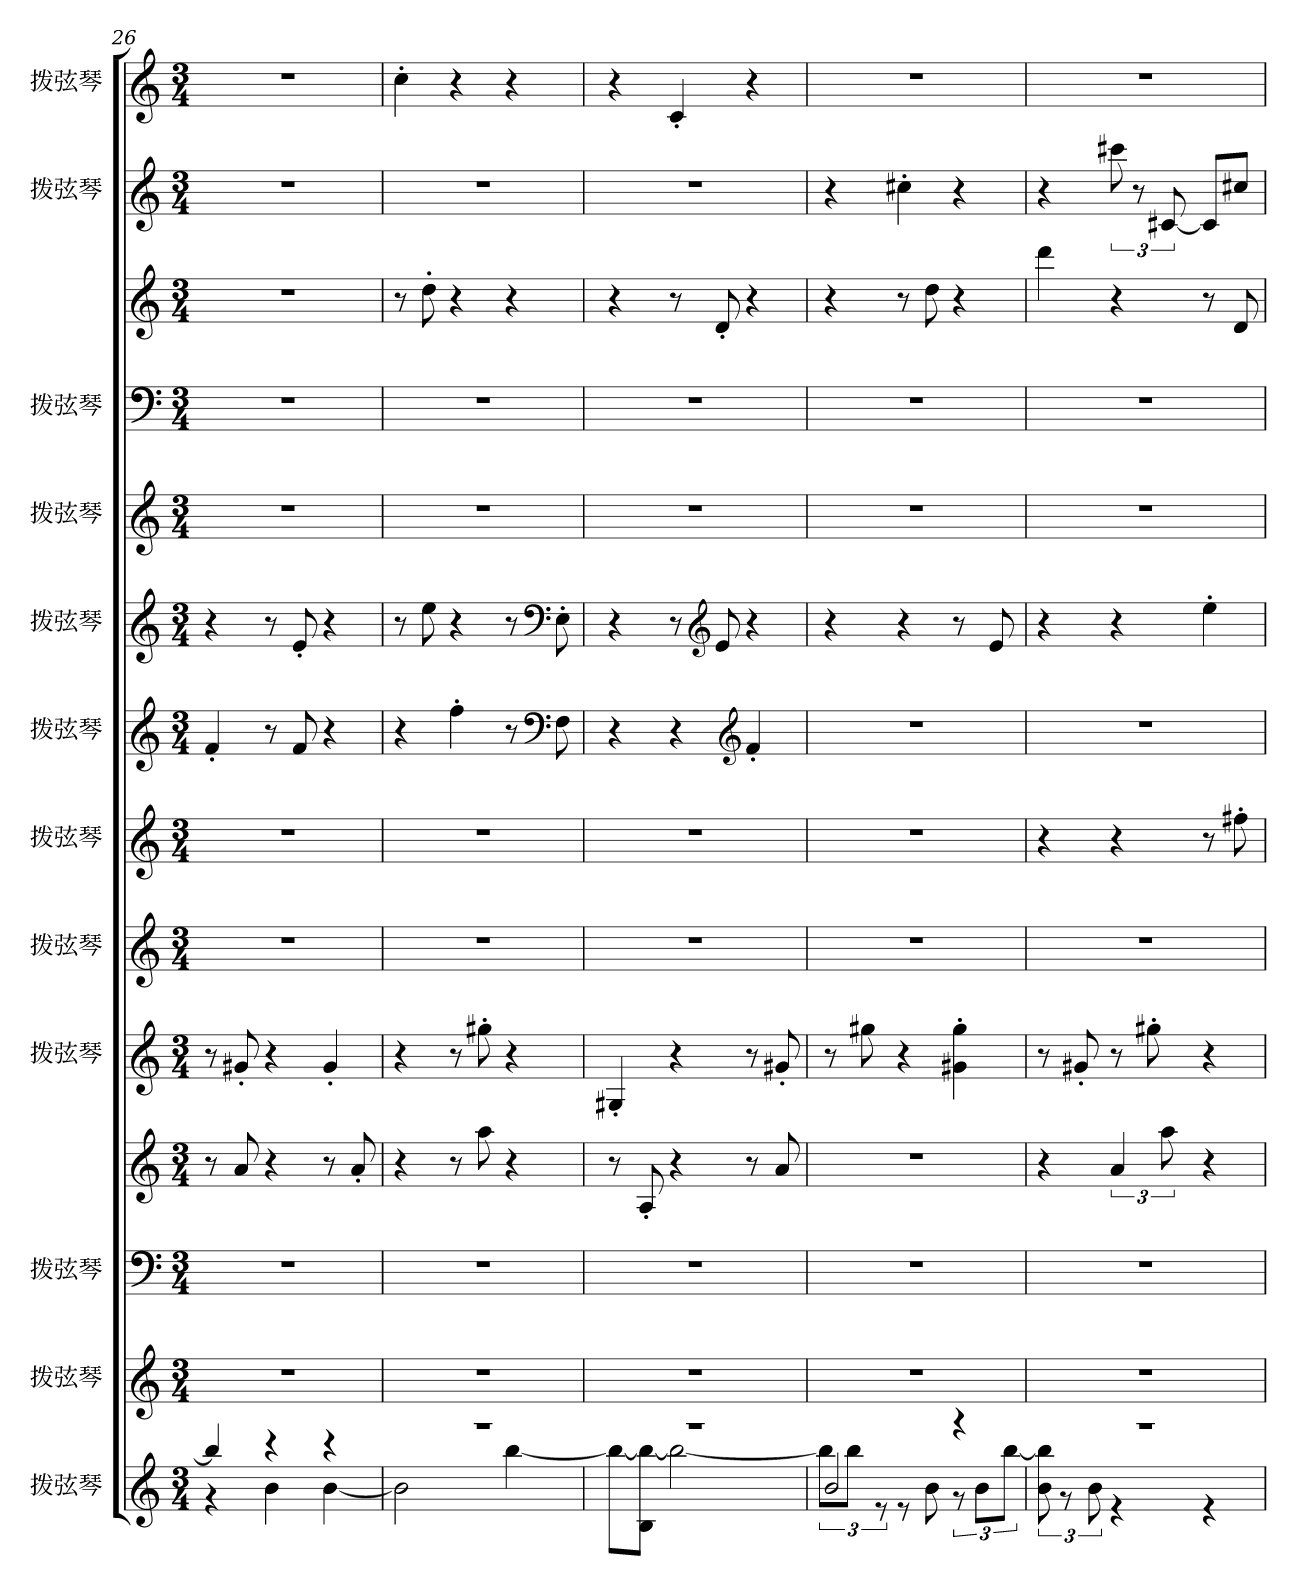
**kern	**kern	**kern	**kern	**kern	**kern	**kern	**kern	**kern	**kern	**kern	**kern	**kern	**kern
*part12	*part11	*part10	*part10	*part9	*part8	*part7	*part6	*part5	*part4	*part3	*part3	*part2	*part1
*staff14	*staff13	*staff12	*staff11	*staff10	*staff9	*staff8	*staff7	*staff6	*staff5	*staff4	*staff3	*staff2	*staff1
*I"拨弦琴	*I"拨弦琴	*I"拨弦琴	*	*I"拨弦琴	*I"拨弦琴	*I"拨弦琴	*I"拨弦琴	*I"拨弦琴	*I"拨弦琴	*I"拨弦琴	*	*I"拨弦琴	*I"拨弦琴
*clefG2	*clefG2	*clefF4	*clefG2	*clefG2	*clefG2	*clefG2	*clefG2	*clefG2	*clefG2	*clefF4	*clefG2	*clefG2	*clefG2
*k[]	*k[]	*k[]	*k[]	*k[]	*k[]	*k[]	*k[]	*k[]	*k[]	*k[]	*k[]	*k[]	*k[]
*M3/4	*M3/4	*M3/4	*M3/4	*M3/4	*M3/4	*M3/4	*M3/4	*M3/4	*M3/4	*M3/4	*M3/4	*M3/4	*M3/4
=26	=26	=26	=26	=26	=26	=26	=26	=26	=26	=26	=26	=26	=26
*^	*	*	*	*	*	*	*	*	*	*	*	*	*
4bb/]	4r	2.r	2.r	8r	8r	2.r	2.r	4f'/	4r	2.r	2.r	2.r	2.r	2.r
.	.	.	.	8a/	8g#X'/	.	.	.	.	.	.	.	.	.
4r	4b\	.	.	4r	4r	.	.	8r	8r	.	.	.	.	.
.	.	.	.	.	.	.	.	8f/	8e'/	.	.	.	.	.
4r	[4b\	.	.	8r	4g#'/	.	.	4r	4r	.	.	.	.	.
.	.	.	.	8a'/	.	.	.	.	.	.	.	.	.	.
=27	=27	=27	=27	=27	=27	=27	=27	=27	=27	=27	=27	=27	=27	=27
2.r	2b\]	2.r	2.r	4r	4r	2.r	2.r	4r	8r	2.r	2.r	8r	2.r	4cc'\
.	.	.	.	.	.	.	.	.	8ee\	.	.	8dd'\	.	.
.	.	.	.	8r	8r	.	.	4ff'\	4r	.	.	4r	.	4r
.	.	.	.	8aa\	8gg#X'\	.	.	.	.	.	.	.	.	.
.	[4bb\	.	.	4r	4r	.	.	8r	8r	.	.	4r	.	4r
*	*	*	*	*	*	*	*	*clefF4	*clefF4	*	*	*	*	*
.	.	.	.	.	.	.	.	8F\	8E'\	.	.	.	.	.
=28	=28	=28	=28	=28	=28	=28	=28	=28	=28	=28	=28	=28	=28	=28
2.r	8bb\L_	2.r	2.r	8r	4G#X'/	2.r	2.r	4r	4r	2.r	2.r	4r	2.r	4r
.	8B\ 8bb\_J	.	.	8A'/	.	.	.	.	.	.	.	.	.	.
.	2bb\_	.	.	4r	4r	.	.	4r	8r	.	.	8r	.	4c'/
*	*	*	*	*	*	*	*	*	*clefG2	*	*	*	*	*
.	.	.	.	.	.	.	.	.	8e/	.	.	8d'/	.	.
*	*	*	*	*	*	*	*	*clefG2	*	*	*	*	*	*
.	.	.	.	8r	8r	.	.	4f'/	4r	.	.	4r	.	4r
.	.	.	.	8a/	8g#X'/	.	.	.	.	.	.	.	.	.
!!LO:PB:g=z
=29	=29	=29	=29	=29	=29	=29	=29	=29	=29	=29	=29	=29	=29	=29
2b/	12bb\L]	2.r	2.r	2.r	8r	2.r	2.r	2.r	4r	2.r	2.r	4r	4r	2.r
.	12bb\J	.	.	.	.	.	.	.	.	.	.	.	.	.
.	.	.	.	.	8gg#X\	.	.	.	.	.	.	.	.	.
.	12r	.	.	.	.	.	.	.	.	.	.	.	.	.
.	8r	.	.	.	4r	.	.	.	4r	.	.	8r	4cc#X'\	.
.	8b\	.	.	.	.	.	.	.	.	.	.	8dd\	.	.
4r	12r	.	.	.	4g#X\' 4gg#\'	.	.	.	8r	.	.	4r	4r	.
.	12b\L	.	.	.	.	.	.	.	.	.	.	.	.	.
.	.	.	.	.	.	.	.	.	8e/	.	.	.	.	.
.	[12bb\J	.	.	.	.	.	.	.	.	.	.	.	.	.
=30	=30	=30	=30	=30	=30	=30	=30	=30	=30	=30	=30	=30	=30	=30
2.r	12b\ 12bb\]	2.r	2.r	4r	8r	2.r	4r	2.r	4r	2.r	2.r	4ddd\	4r	2.r
.	12r	.	.	.	.	.	.	.	.	.	.	.	.	.
.	.	.	.	.	8g#X'/	.	.	.	.	.	.	.	.	.
.	12b\	.	.	.	.	.	.	.	.	.	.	.	.	.
.	4r	.	.	6a/	8r	.	4r	.	4r	.	.	4r	12ccc#X\	.
.	.	.	.	.	.	.	.	.	.	.	.	.	12r	.
.	.	.	.	.	8gg#X'\	.	.	.	.	.	.	.	.	.
.	.	.	.	12aa\	.	.	.	.	.	.	.	.	[12c#X/	.
.	4r	.	.	4r	4r	.	8r	.	4ee'\	.	.	8r	8c#/L]	.
.	.	.	.	.	.	.	8ff#X'\	.	.	.	.	8d/	8cc#X/J	.
*v	*v	*	*	*	*	*	*	*	*	*	*	*	*	*
=	=	=	=	=	=	=	=	=	=	=	=	=	=
*-	*-	*-	*-	*-	*-	*-	*-	*-	*-	*-	*-	*-	*-
